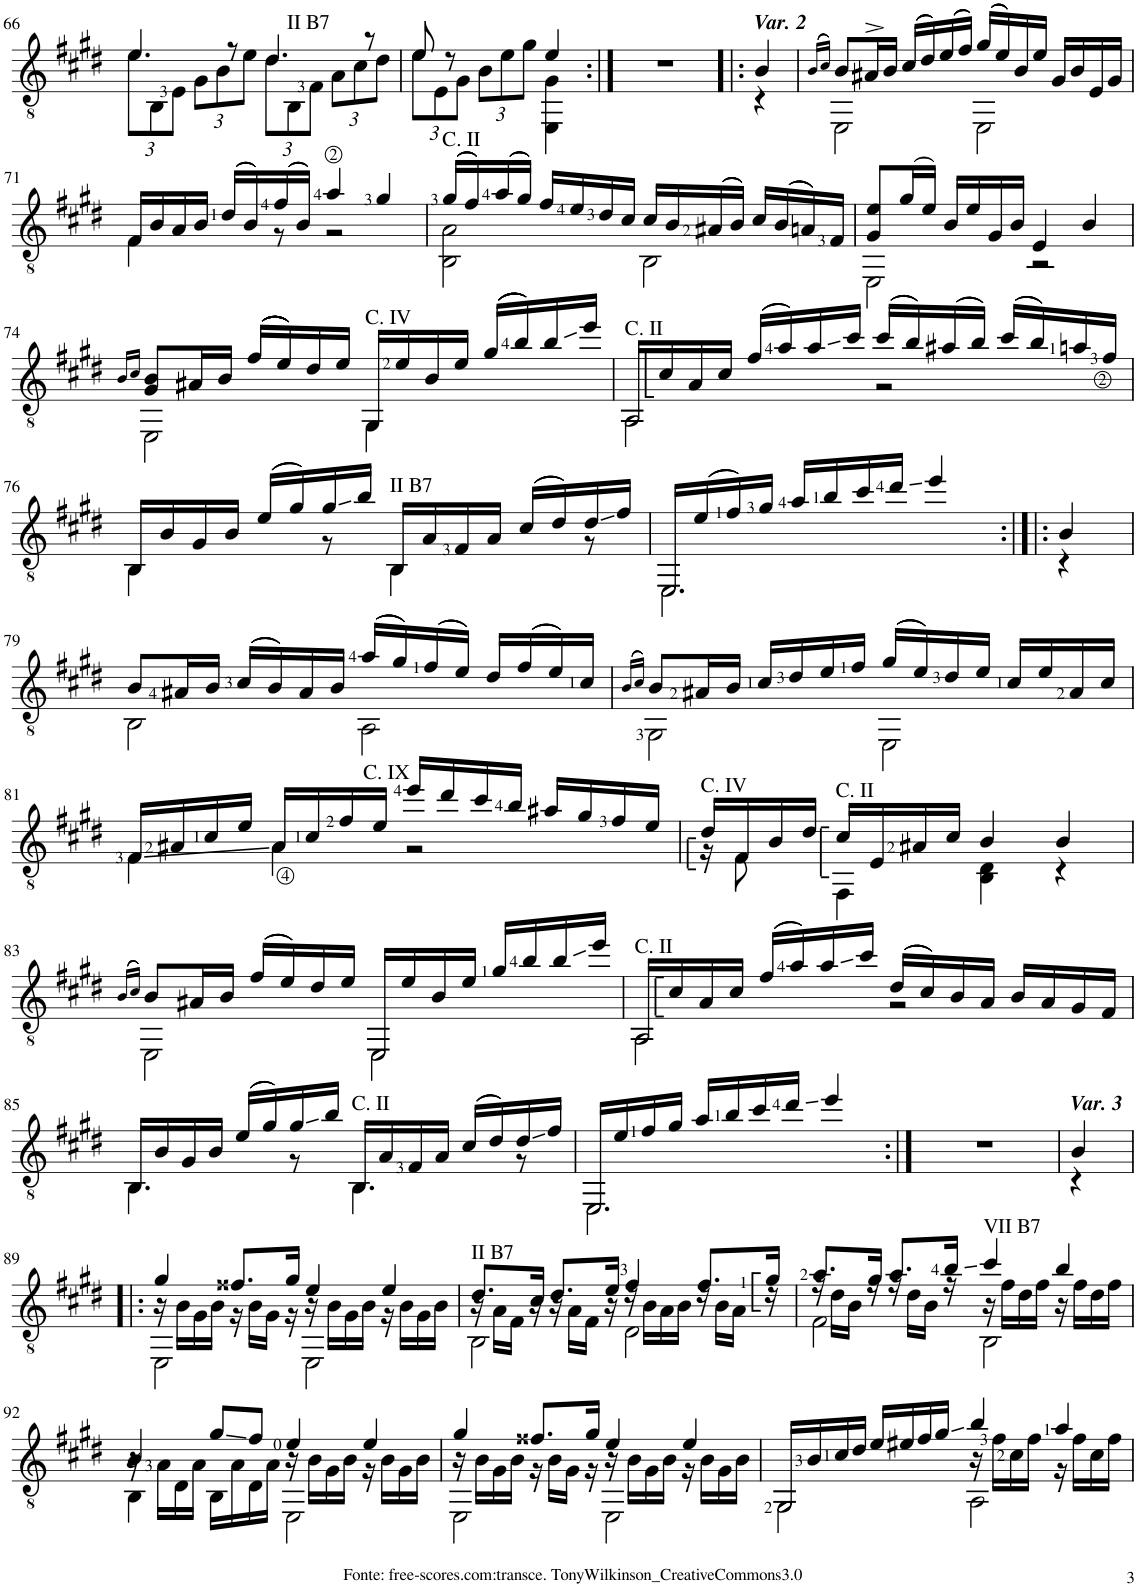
**kern
*part1
*staff1
*I"Guitar
!!LO:PB:g=z
*clefGv2
*k[f#c#g#d#]
*M4/4
*met(c)
=66
*^
*	*Xbrackettup
4.e/	12e\L
.	12BB\
.	12E\J
.	12G#\L
.	12B\
8r	.
.	12e\J
4.d#/	12d#\L
!	!LO:TX:a:t=II B7
.	12BB\
.	12F#\J
.	12A\L
.	12c#\
8r	.
.	12d#\J
=67	=67
8e/	12e\L
.	12E\
8r	.
.	12G#\J
12B\L	4ryy
12e\	.
12g#\J	.
4e/	4EE\ 4G#\
*v	*v
=68:|!
1r
=69!|:
*^
!LO:TX:a:Bi:t=Var. 2	!
4B/	4r
=70	=70
((16qB/LL	.
16qc#/JJ))	.
8B/L	2EE\
16A#X^/L	.
16B/JJ	.
(((16c#/LL	.
16d#/)))	.
(((16e/	.
16f#/JJ)))	.
(((16g#/LL	2EE\
16e/)))	.
16B/	.
16e/JJ	.
16G#/LL	.
16B/	.
16E/	.
16G#/JJ	.
!!LO:LB:g=z	!!
=71	=71
16F#/LL	4.F#\
16B/	.
16A/	.
16B/JJ	.
(((16d#/LL	.
16B/)))	.
(((16f#/	8r
16B/JJ)))	.
4a/	2r
4g#/	.
=72	=72
!LO:TX:a:t=C. II	!
(((16g#/LL	2BB\ 2A\
16f#/)))	.
(((16a/	.
16g#/JJ)))	.
16f#/LL	.
16e/	.
16d#/	.
16c#/JJ	.
16c#/LL	2BB\
16B/	.
(((16A#X/	.
16B/JJ)))	.
16c#/LL	.
(((16B/	.
16An/)))	.
16F#/JJ	.
=73	=73
8G#/ 8e/L	2EE\
(16g#/L	.
16e/JJ)	.
16B/LL	.
16e/	.
16G#/	.
16B/JJ	.
4E/	2r
4B/	.
!!LO:LB:g=z	!!
=74	=74
16qB/LL	.
16qc#/JJ	.
8G#/ 8B/L	2EE\
16A#X/L	.
16B/JJ	.
(((((((((16f#/LL	.
16e/)))))))))	.
16d#/	.
16e/JJ	.
!LO:TX:a:t=C. IV	!
16GG#/LL	4.GG#\
16e/	.
16B/	.
16e/JJ	.
((((((16g#/LL	.
16b/))))))	.
16b/	8ryy
16ee/JJ	.
=75	=75
!LO:TX:a:t=C. II	!
!LO:N:head=open	!
16AA/LL	2AA\
16c#/	.
16A/	.
16c#/JJ	.
(((16f#/LL	.
16a/)))	.
16a/	.
16cc#/JJ	.
(((16cc#/LL	2r
16b/)))	.
(((16a#X/	.
16b/JJ)))	.
(((16cc#/LL	.
16b/)))	.
16an/	.
16f#/JJ	.
!!LO:LB:g=z	!!
=76	=76
16BB/LL	4.BB\
16B/	.
16G#/	.
16B/JJ	.
(((16e/LL	.
16g#/)))	.
16g#/	8r
16b/JJ	.
!LO:TX:a:t=II B7	!
16BB/LL	4.BB\
16A/	.
16F#/	.
16A/JJ	.
(((16c#/LL	.
16d#/)))	.
16d#/	8r
16f#/JJ	.
=77	=77
!LO:N:head=open	!
16EE/LL	2.EE\
(((16e/	.
16f#/)))	.
16g#/JJ	.
16a/LL	.
16b/	.
16cc#/	.
16dd#/JJ	.
4ee/	.
=78:|!|:	=78:|!|:
4B/	4r
!!LO:LB:g=z	!!
=79	=79
8B/L	2BB\
16A#X/L	.
16B/JJ	.
(((16c#/LL	.
16B/)))	.
16A#/	.
16B/JJ	.
(((16a/LL	2AA\
16g#/)))	.
(((16f#/	.
16e/JJ)))	.
16d#/LL	.
(((16f#/	.
16e/)))	.
16c#/JJ	.
=80	=80
((16qB/LL	.
16qc#/JJ))	.
8B/L	2GG#\
16A#X/L	.
16B/JJ	.
16c#/LL	.
16d#/	.
16e/	.
16f#/JJ	.
(((16g#/LL	2EE\
16e/)))	.
16d#/	.
16e/JJ	.
16c#/LL	.
16e/	.
16A#/	.
16c#/JJ	.
!!LO:LB:g=z	!!
=81	=81
16F#/LL	4F#\
16A#X/	.
16c#/	.
16e/JJ	.
16A#/LL	4A#\
16c#/	.
16f#/	.
16e/JJ	.
!LO:TX:a:t=C. IX	!
16ee/LL	2r
16dd#/	.
16cc#/	.
16b/JJ	.
16a#X/LL	.
16g#/	.
16f#/	.
16e/JJ	.
=82	=82
!LO:TX:a:t=C. IV	!
16d#/LL	16r
16F#/	8.F#\
16B/	.
16d#/JJ	.
!LO:TX:a:t=C. II	!
16c#/LL	4FF#\
16E/	.
16A#X/	.
16c#/JJ	.
4B/	4BB\ 4D#\
4B/	4r
!!LO:LB:g=z	!!
=83	=83
((16qB/LL	.
16qc#/JJ))	.
8B/L	2EE\
16A#X/L	.
16B/JJ	.
(((16f#/LL	.
16e/)))	.
16d#/	.
16e/JJ	.
!LO:N:head=open	!
16EE/LL	2EE\
16e/	.
16B/	.
16e/JJ	.
16g#/LL	.
16b/	.
16b/	.
16ee/JJ	.
=84	=84
!LO:TX:a:t=C. II	!
!LO:N:head=open	!
16AA/LL	2AA\
16c#/	.
16A/	.
16c#/JJ	.
(((16f#/LL	.
16a/)))	.
16a/	.
16cc#/JJ	.
(((16d#/LL	2r
16c#/)))	.
16B/	.
16A/JJ	.
16B/LL	.
16A/	.
16G#/	.
16F#/JJ	.
!!LO:LB:g=z	!!
=85	=85
16BB/LL	4.BB\
16B/	.
16G#/	.
16B/JJ	.
(((16e/LL	.
16g#/)))	.
16g#/	8r
16b/JJ	.
!LO:TX:a:t=C. II	!
16BB/LL	4.BB\
16A/	.
16F#/	.
16A/JJ	.
(((16c#/LL	.
16d#/)))	.
16d#/	8r
16f#/JJ	.
=86	=86
!LO:N:head=open	!
16EE/LL	2.EE\
16e/	.
16f#/	.
16g#/JJ	.
16a/LL	.
16b/	.
16cc#/	.
16dd#/JJ	.
4ee/	.
*v	*v
=87:|!
1r
=88
*^
!LO:TX:a:Bi:t=Var. 3	!
4B/	4r
!!LO:LB:g=z	!!
=89!|:	=89!|:
*	*^
4g#/	16r	2EE\
.	16B\LL	.
.	16G#\	.
.	16B\JJ	.
8.f##X/L	16r	.
.	16B\LL	.
.	16G#\JJ	.
16g#/Jk	16r	.
4e/	16r	2EE\
.	16B\LL	.
.	16G#\	.
.	16B\JJ	.
4e/	16r	.
.	16B\LL	.
.	16G#\	.
.	16B\JJ	.
=90	=90	=90
!LO:TX:a:t=II B7	!	!
8.d#/L	16r	2BB\
.	16A\LL	.
.	16F#\JJ	.
16c#/Jk	16r	.
8.d#/L	16r	.
.	16A\LL	.
.	16F#\JJ	.
16e/Jk	16r	.
4f#/	16r	2D#\
.	16B\LL	.
.	16A\	.
.	16B\JJ	.
8.f#/L	16r	.
.	16B\LL	.
.	16A\JJ	.
16g#/Jk	16r	.
=91	=91	=91
8.a/L	16r	2F#\
.	16d#\LL	.
.	16B\JJ	.
16g#/Jk	16r	.
8.a/L	16r	.
.	16d#\LL	.
.	16B\JJ	.
16b/Jk	16r	.
!LO:TX:a:t=VII B7	!	!
4cc#/	16r	2BB\
.	16f#\LL	.
.	16d#\	.
.	16f#\JJ	.
4b/	16r	.
.	16f#\LL	.
.	16d#\	.
.	16f#\JJ	.
!!LO:LB:g=z	!!	!!
=92	=92	=92
4B/	16r	4BB\
.	16A\LL	.
.	16D#\	.
.	16A\JJ	.
8g#/L	16BB\LL	4ryy
.	16A\	.
8f#/J	16D#\	.
.	16A\JJ	.
4e/	16r	2EE\
.	16B\LL	.
.	16G#\	.
.	16B\JJ	.
4e/	16r	.
.	16B\LL	.
.	16G#\	.
.	16B\JJ	.
=93	=93	=93
4g#/	16r	2EE\
.	16B\LL	.
.	16G#\	.
.	16B\JJ	.
8.f##X/L	16r	.
.	16B\LL	.
.	16G#\JJ	.
16g#/Jk	16r	.
4e/	16r	2EE\
.	16B\LL	.
.	16G#\	.
.	16B\JJ	.
4e/	16r	.
.	16B\LL	.
.	16G#\	.
.	16B\JJ	.
=94	=94	=94
!LO:N:head=open	!	!
16GG#/LL	2ryy	2GG#\
16B/	.	.
16c#/	.	.
16d#/JJ	.	.
16e/LL	.	.
16e#X/	.	.
16f#/	.	.
16g#/JJ	.	.
4b/	16r	2AA\
.	16f#\LL	.
.	16c#\	.
.	16f#\JJ	.
4a/	16r	.
.	16f#\LL	.
.	16c#\	.
.	16f#\JJ	.
*v	*v	*v
=
*-
